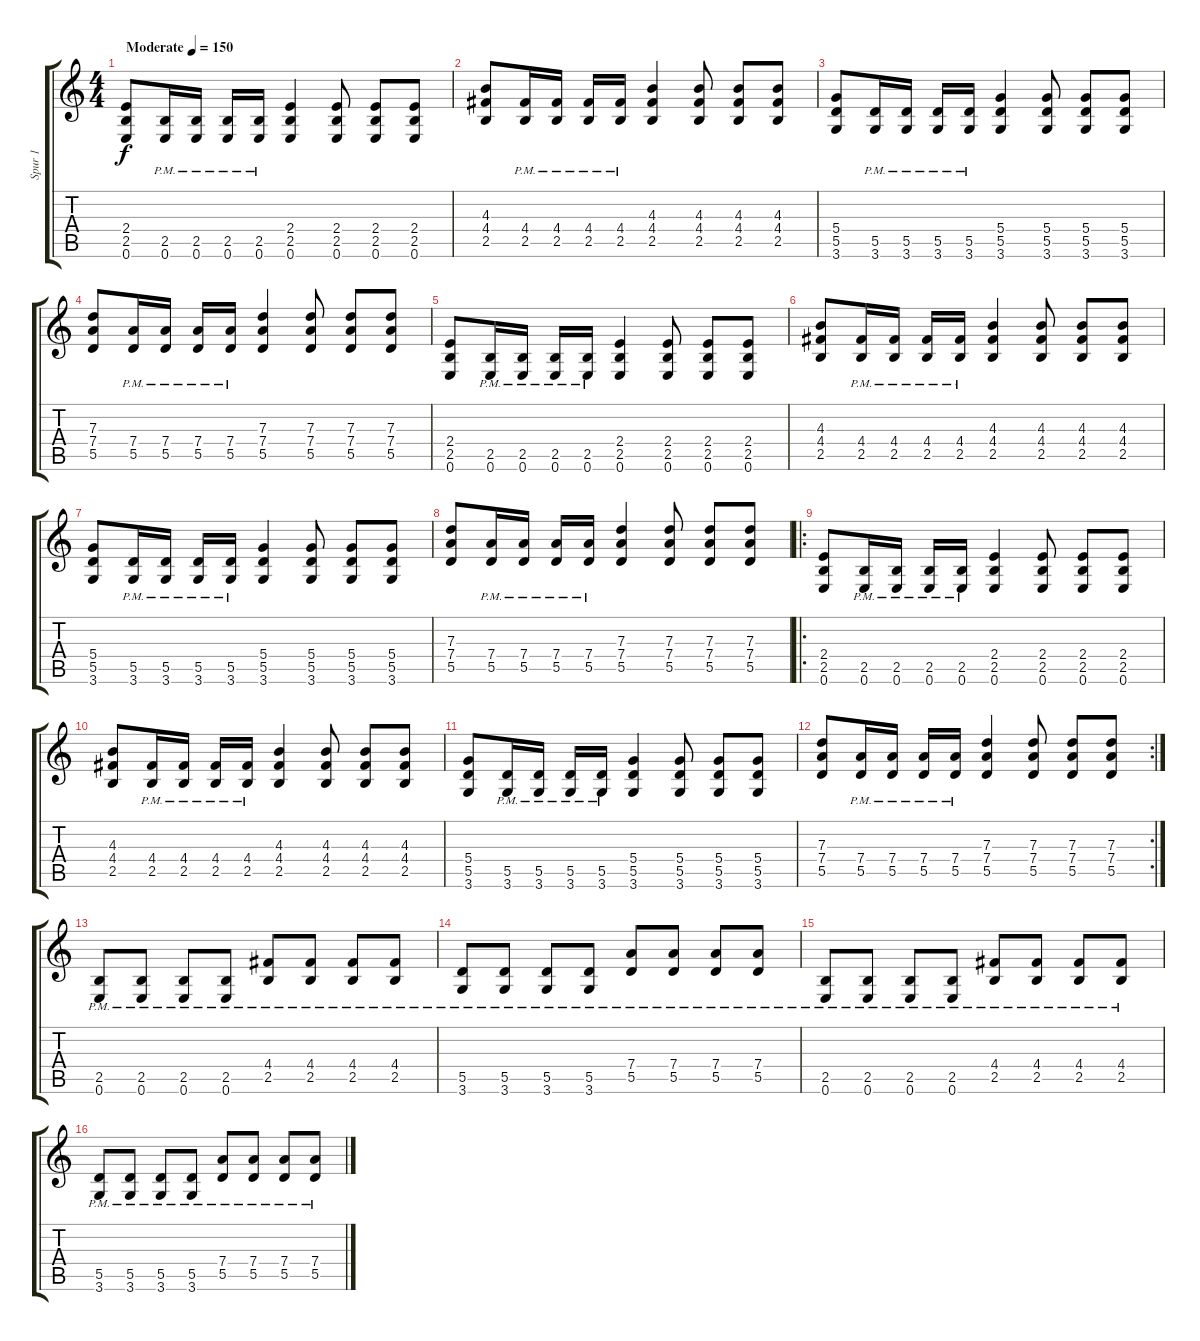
\track ("Spur 1" "Spur 1") {instrument distortionguitar}
\staff {score tabs}
\tuning (E4 B3 G3 D3 A2 E2) {hide}
\ts (4 4)
\tempo (150 "Moderate")
\clef g2
\ks c
(2.4 2.5 0.6).8{dy f instrument distortionguitar} (2.5{pm} 0.6{pm}).16 (2.5{pm} 0.6{pm}).16 (2.5{pm} 0.6{pm}).16 (2.5{pm} 0.6{pm}).16 (2.4 2.5 0.6).4 (2.4 2.5 0.6).8 (2.4 2.5 0.6).8 (2.4 2.5 0.6).8 |
(4.3 4.4 2.5).8 (4.4{pm} 2.5{pm}).16 (4.4{pm} 2.5{pm}).16 (4.4{pm} 2.5{pm}).16 (4.4{pm} 2.5{pm}).16 (4.3 4.4 2.5).4 (4.3 4.4 2.5).8 (4.3 4.4 2.5).8 (4.3 4.4 2.5).8 |
(5.4 5.5 3.6).8 (5.5{pm} 3.6{pm}).16 (5.5{pm} 3.6{pm}).16 (5.5{pm} 3.6{pm}).16 (5.5{pm} 3.6{pm}).16 (5.4 5.5 3.6).4 (5.4 5.5 3.6).8 (5.4 5.5 3.6).8 (5.4 5.5 3.6).8 |
(7.3 7.4 5.5).8 (7.4{pm} 5.5{pm}).16 (7.4{pm} 5.5{pm}).16 (7.4{pm} 5.5{pm}).16 (7.4{pm} 5.5{pm}).16 (7.3 7.4 5.5).4 (7.3 7.4 5.5).8 (7.3 7.4 5.5).8 (7.3 7.4 5.5).8 |
(2.4 2.5 0.6).8 (2.5{pm} 0.6{pm}).16 (2.5{pm} 0.6{pm}).16 (2.5{pm} 0.6{pm}).16 (2.5{pm} 0.6{pm}).16 (2.4 2.5 0.6).4 (2.4 2.5 0.6).8 (2.4 2.5 0.6).8 (2.4 2.5 0.6).8 |
(4.3 4.4 2.5).8 (4.4{pm} 2.5{pm}).16 (4.4{pm} 2.5{pm}).16 (4.4{pm} 2.5{pm}).16 (4.4{pm} 2.5{pm}).16 (4.3 4.4 2.5).4 (4.3 4.4 2.5).8 (4.3 4.4 2.5).8 (4.3 4.4 2.5).8 |
(5.4 5.5 3.6).8 (5.5{pm} 3.6{pm}).16 (5.5{pm} 3.6{pm}).16 (5.5{pm} 3.6{pm}).16 (5.5{pm} 3.6{pm}).16 (5.4 5.5 3.6).4 (5.4 5.5 3.6).8 (5.4 5.5 3.6).8 (5.4 5.5 3.6).8 |
(7.3 7.4 5.5).8 (7.4{pm} 5.5{pm}).16 (7.4{pm} 5.5{pm}).16 (7.4{pm} 5.5{pm}).16 (7.4{pm} 5.5{pm}).16 (7.3 7.4 5.5).4 (7.3 7.4 5.5).8 (7.3 7.4 5.5).8 (7.3 7.4 5.5).8 |
\ro
(2.4 2.5 0.6).8 (2.5{pm} 0.6{pm}).16 (2.5{pm} 0.6{pm}).16 (2.5{pm} 0.6{pm}).16 (2.5{pm} 0.6{pm}).16 (2.4 2.5 0.6).4 (2.4 2.5 0.6).8 (2.4 2.5 0.6).8 (2.4 2.5 0.6).8 |
(4.3 4.4 2.5).8 (4.4{pm} 2.5{pm}).16 (4.4{pm} 2.5{pm}).16 (4.4{pm} 2.5{pm}).16 (4.4{pm} 2.5{pm}).16 (4.3 4.4 2.5).4 (4.3 4.4 2.5).8 (4.3 4.4 2.5).8 (4.3 4.4 2.5).8 |
(5.4 5.5 3.6).8 (5.5{pm} 3.6{pm}).16 (5.5{pm} 3.6{pm}).16 (5.5{pm} 3.6{pm}).16 (5.5{pm} 3.6{pm}).16 (5.4 5.5 3.6).4 (5.4 5.5 3.6).8 (5.4 5.5 3.6).8 (5.4 5.5 3.6).8 |
\rc 2
(7.3 7.4 5.5).8 (7.4{pm} 5.5{pm}).16 (7.4{pm} 5.5{pm}).16 (7.4{pm} 5.5{pm}).16 (7.4{pm} 5.5{pm}).16 (7.3 7.4 5.5).4 (7.3 7.4 5.5).8 (7.3 7.4 5.5).8 (7.3 7.4 5.5).8 |
(2.5{pm} 0.6{pm}).8 (2.5{pm} 0.6{pm}).8 (2.5{pm} 0.6{pm}).8 (2.5{pm} 0.6{pm}).8 (4.4{pm} 2.5{pm}).8 (4.4{pm} 2.5{pm}).8 (4.4{pm} 2.5{pm}).8 (4.4{pm} 2.5{pm}).8 |
(5.5{pm} 3.6{pm}).8 (5.5{pm} 3.6{pm}).8 (5.5{pm} 3.6{pm}).8 (5.5{pm} 3.6{pm}).8 (7.4{pm} 5.5{pm}).8 (7.4{pm} 5.5{pm}).8 (7.4{pm} 5.5{pm}).8 (7.4{pm} 5.5{pm}).8 |
(2.5{pm} 0.6{pm}).8 (2.5{pm} 0.6{pm}).8 (2.5{pm} 0.6{pm}).8 (2.5{pm} 0.6{pm}).8 (4.4{pm} 2.5{pm}).8 (4.4{pm} 2.5{pm}).8 (4.4{pm} 2.5{pm}).8 (4.4{pm} 2.5{pm}).8 |
(5.5{pm} 3.6{pm}).8 (5.5{pm} 3.6{pm}).8 (5.5{pm} 3.6{pm}).8 (5.5{pm} 3.6{pm}).8 (7.4{pm} 5.5{pm}).8 (7.4{pm} 5.5{pm}).8 (7.4{pm} 5.5{pm}).8 (7.4{pm} 5.5{pm}).8
